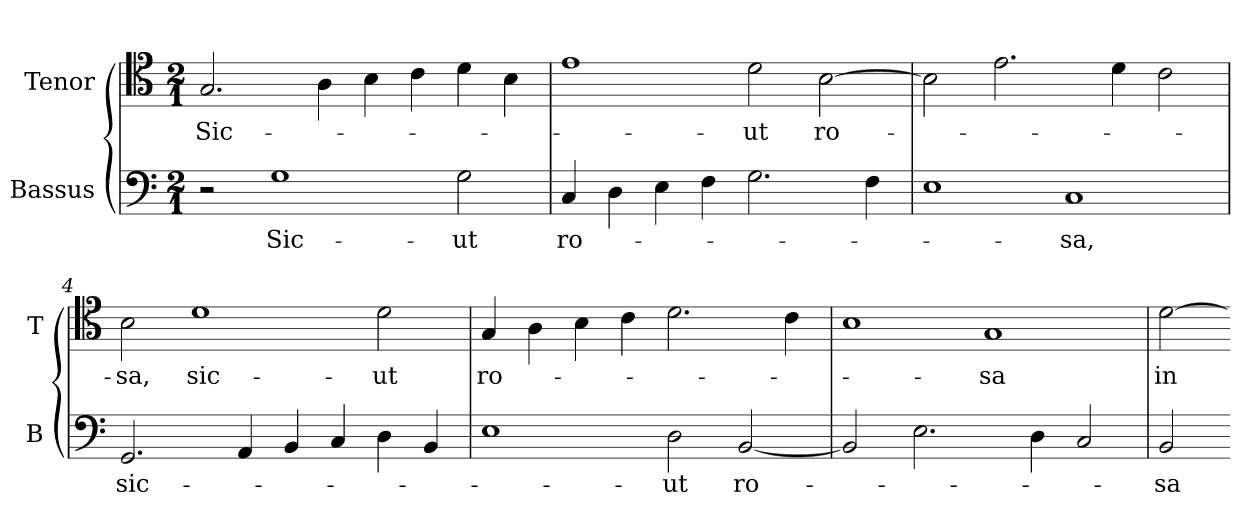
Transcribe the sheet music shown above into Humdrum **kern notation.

**kern	**text	**kern	**text
*part2	*part2	*part1	*part1
*staff2	*staff2	*staff1	*staff1
*I"Bassus	*	*I"Tenor	*
*I'B	*	*I'T	*
*clefF4	*	*clefC4	*
*k[]	*	*k[]	*
*G:mix	*	*G:mix	*
*M2/1	*	*M2/1	*
=1	=1	=1	=1
2r	.	2.G	Sic-
1Gi	Sic-	.	.
.	.	4A	.
.	.	4B	.
.	.	4c	.
2Gi	-ut	4d	.
.	.	4B	.
=2	=2	=2	=2
4Ci	ro-	1e	.
4Di	.	.	.
4Ei	.	.	.
4Fi	.	.	.
2.Gi	.	2d	-ut
.	.	[2B	ro-
4Fi	.	.	.
=3	=3	=3	=3
1Ei	.	2B]	.
.	.	2.e	.
1Ci	-sa,	.	.
.	.	4d	.
.	.	2c	.
=4	=4	=4	=4
2.GG	sic-	2B	-sa,
.	.	1di	sic-
4AA	.	.	.
4BB	.	.	.
4C	.	.	.
4D	.	2di	-ut
4BB	.	.	.
=5	=5	=5	=5
1E	.	4Gi	ro-
.	.	4Ai	.
.	.	4Bi	.
.	.	4ci	.
2D	-ut	2.di	.
[2BB	ro-	.	.
.	.	4ci	.
=6	=6	=6	=6
2BB]	.	1Bi	.
2.E	.	.	.
.	.	1Gi	-sa
4D	.	.	.
2C	.	.	.
=7	=7	=7	=7
2BB	-sa	[2di	in-
=-	=-	=-	=-
*-	*-	*-	*-
